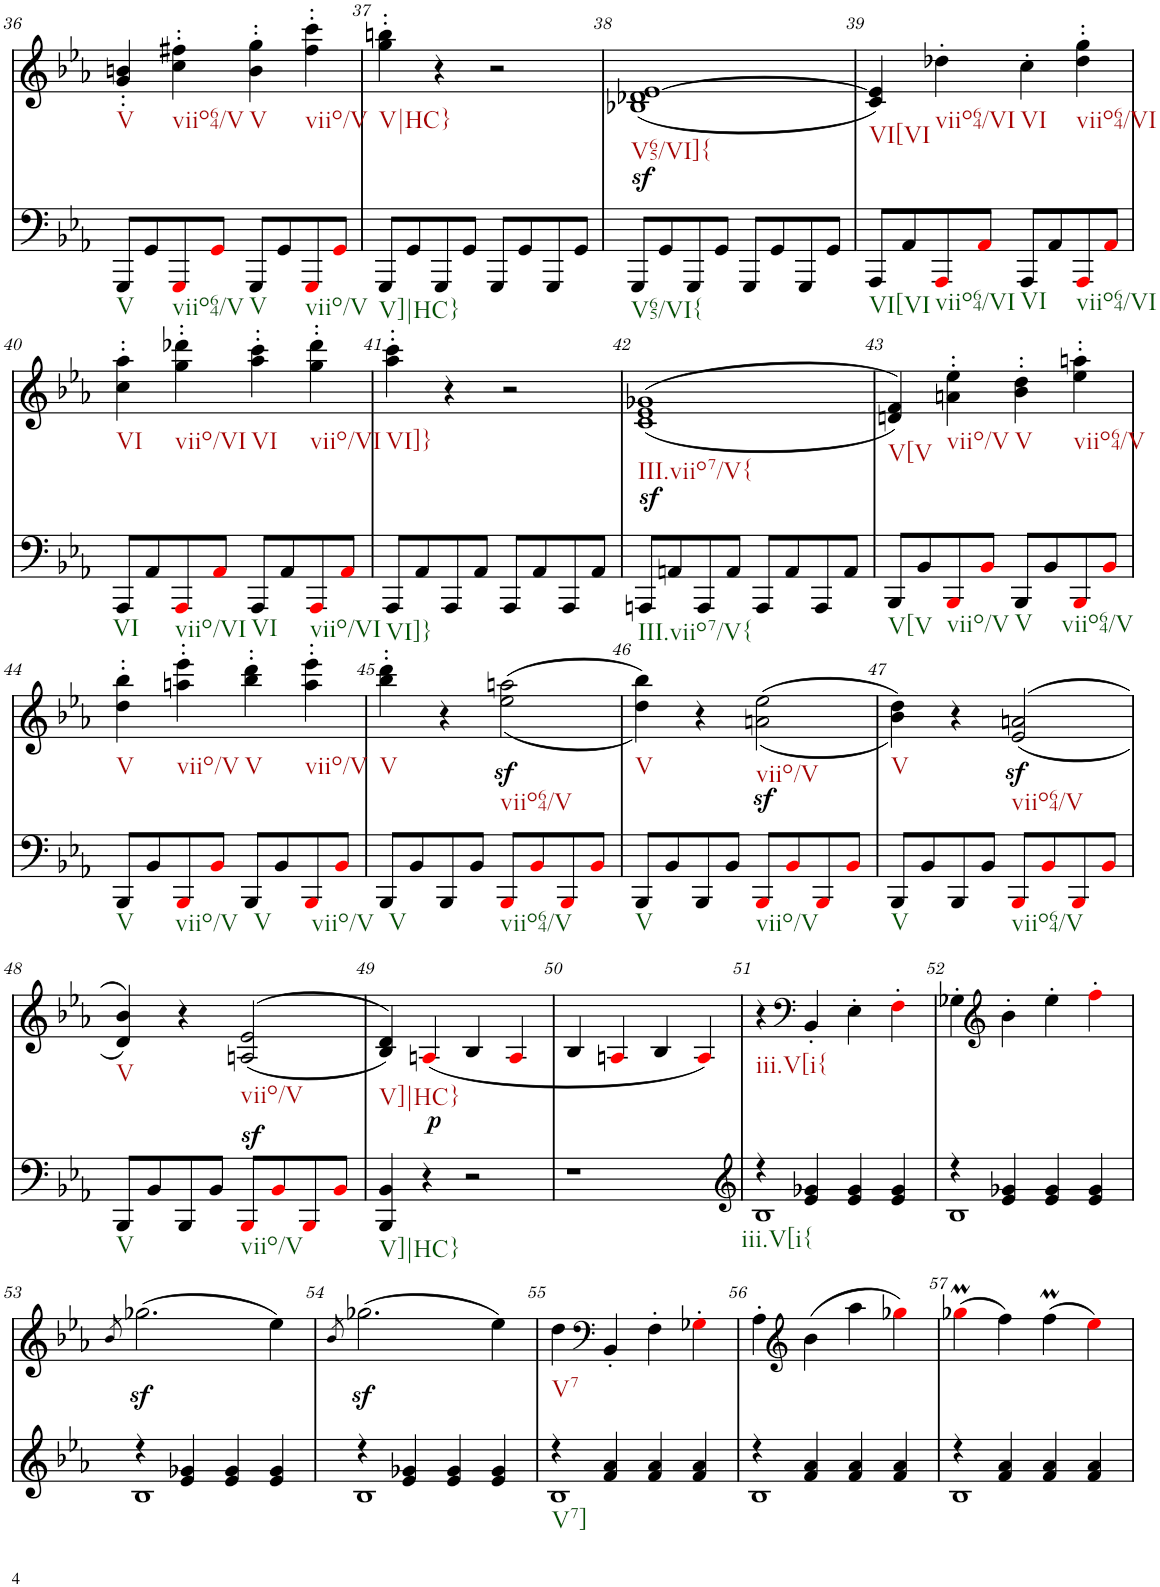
**kern	**dynam	**kern	**text
*part2	*part2	*part1	*part1
*staff2	*staff2	*staff1	*staff1
*I"piano	*	*I"piano	*
*I'Pno	*	*I'Pno	*
!!LO:PB:g=z
*clefF4	*	*clefG2	*
*k[b-e-a-]	*	*k[b-e-a-]	*
*c:	*	*c:	*
*M2/2	*	*M2/2	*
*met(c|)	*	*met(c|)	*
=36	=36	=36	=36
8GGG/L	.	4g/' 4bn/'	.
8GG/	.	.	.
8GGGi/	.	4cc\' 4ff#X\'	.
8GGi/J	.	.	.
8GGG/L	.	4b\' 4gg\'	.
8GG/	.	.	.
8GGGi/	.	4ff#\' 4ccc\'	.
8GGi/J	.	.	.
=37	=37	=37	=37
8GGG/L	.	4gg\' 4bbn\'	.
8GG/	.	.	.
8GGG/	.	4r	.
8GG/J	.	.	.
8GGG/L	.	2r	.
8GG/	.	.	.
8GGG/	.	.	.
8GG/J	.	.	.
=38	=38	=38	=38
8GGGz>/L	.	(<1B-X 1d-X [1e-	.
8GG/	.	.	.
8GGG/	.	.	.
8GG/J	.	.	.
8GGG/L	.	.	.
8GG/	.	.	.
8GGG/	.	.	.
8GG/J	.	.	.
=39	=39	=39	=39
8AAA-/L	.	4c/ 4e-/])	.
8AA-/	.	.	.
8AAA-i/	.	4dd-X'\	.
8AA-i/J	.	.	.
8AAA-/L	.	4cc'\	.
8AA-/	.	.	.
8AAA-i/	.	4dd-\' 4gg\'	.
8AA-i/J	.	.	.
!!LO:LB:g=z
=40	=40	=40	=40
8AAA-/L	.	4cc\' 4aa-\'	.
8AA-/	.	.	.
8AAA-i/	.	4gg\' 4ddd-X\'	.
8AA-i/J	.	.	.
8AAA-/L	.	4aa-\' 4ccc\'	.
8AA-/	.	.	.
8AAA-i/	.	4gg\' 4ddd-\'	.
8AA-i/J	.	.	.
=41	=41	=41	=41
8AAA-/L	.	4aa-\' 4ccc\'	.
8AA-/	.	.	.
8AAA-/	.	4r	.
8AA-/J	.	.	.
8AAA-/L	.	2r	.
8AA-/	.	.	.
8AAA-/	.	.	.
8AA-/J	.	.	.
=42	=42	=42	=42
8AAAnz>/L	.	(>(1c 1e- 1g-X	.
8AAn/	.	.	.
8AAA/	.	.	.
8AA/J	.	.	.
8AAA/L	.	.	.
8AA/	.	.	.
8AAA/	.	.	.
8AA/J	.	.	.
=43	=43	=43	=43
8BBB-/L	.	4dn/ 4f/))	.
8BB-/	.	.	.
8BBB-i/	.	4an\' 4ee-\'	.
8BB-i/J	.	.	.
8BBB-/L	.	4b-\' 4dd\'	.
8BB-/	.	.	.
8BBB-i/	.	4ee-\' 4aan\'	.
8BB-i/J	.	.	.
!!LO:LB:g=z
=44	=44	=44	=44
8BBB-/L	.	4dd\' 4bb-\'	.
8BB-/	.	.	.
8BBB-i/	.	4aan\' 4eee-\'	.
8BB-i/J	.	.	.
8BBB-/L	.	4bb-\' 4ddd\'	.
8BB-/	.	.	.
8BBB-i/	.	4aa\' 4eee-\'	.
8BB-i/J	.	.	.
=45	=45	=45	=45
8BBB-/L	.	4bb-\' 4ddd\'	.
8BB-/	.	.	.
8BBB-/	.	4r	.
8BB-/J	.	.	.
8BBB-i/L	.	(<(2ee-\z< 2aan\z<	.
8BB-i/	.	.	.
8BBB-i/	.	.	.
8BB-i/J	.	.	.
=46	=46	=46	=46
8BBB-/L	.	4dd\ 4bb-\))	.
8BB-/	.	.	.
8BBB-/	.	4r	.
8BB-/J	.	.	.
8BBB-z>i/L	.	((<2an\ 2ee-\	.
8BB-i/	.	.	.
8BBB-i/	.	.	.
8BB-i/J	.	.	.
=47	=47	=47	=47
8BBB-/L	.	4b-\ 4dd\))	.
8BB-/	.	.	.
8BBB-/	.	4r	.
8BB-/J	.	.	.
8BBB-i/L	.	(>(2e-/z< 2an/z<	.
8BB-i/	.	.	.
8BBB-i/	.	.	.
8BB-i/J	.	.	.
!!LO:LB:g=z
=48	=48	=48	=48
8BBB-/L	.	4d/ 4b-/))	.
8BB-/	.	.	.
8BBB-/	.	4r	.
8BB-/J	.	.	.
8BBB-z>i/L	.	((>2An/ 2e-/	.
8BB-i/	.	.	.
8BBB-i/	.	.	.
8BB-i/J	.	.	.
=49	=49	=49	=49
4BBB-/ 4BB-/	.	4B-/ 4d/))	.
!	!LO:DY:a	!	!LO:LY:b
4r	p	(<4Ani/	p
2r	.	4B-/	.
.	.	4Ai/	.
=50	=50	=50	=50
1r	.	4B-/	.
.	.	4Ani/	.
.	.	4B-/	.
.	.	4Ai/)	.
=51	=51	=51	=51
*clefG2	*	*	*
*^	*	*	*
4r	1B-	.	4r	.
*	*	*	*clefF4	*
4e-/ 4g-X/	.	.	4BB-'/	.
4e-/ 4g-/	.	.	4E-'\	.
4e-/ 4g-/	.	.	4F'i\	.
=52	=52	=52	=52	=52
4r	1B-	.	4G-X'\	.
*	*	*	*clefG2	*
4e-/ 4g-X/	.	.	4b-'\	.
4e-/ 4g-/	.	.	4ee-'\	.
4e-/ 4g-/	.	.	4ff'i\	.
!!LO:LB:g=z
=53	=53	=53	=53	=53
.	.	.	8qb-/	.
4r	1B-	.	(2.gg-Xz<\	.
4e-/ 4g-X/	.	.	.	.
4e-/ 4g-/	.	.	.	.
4e-/ 4g-/	.	.	4ee-\)	.
=54	=54	=54	=54	=54
.	.	.	8qb-/	.
4r	1B-	.	(2.gg-Xz<\	.
4e-/ 4g-X/	.	.	.	.
4e-/ 4g-/	.	.	.	.
4e-/ 4g-/	.	.	4ee-\)	.
=55	=55	=55	=55	=55
4r	1B-	.	4dd\	.
*	*	*	*clefF4	*
4f/ 4a-/	.	.	4BB-'/	.
4f/ 4a-/	.	.	4F'\	.
4f/ 4a-/	.	.	4G-X'i\	.
=56	=56	=56	=56	=56
4r	1B-	.	4A-'\	.
*	*	*	*clefG2	*
4f/ 4a-/	.	.	(4b-\	.
4f/ 4a-/	.	.	4aa-\	.
4f/ 4a-/	.	.	4gg-Xi\)	.
=57	=57	=57	=57	=57
4r	1B-	.	(4gg-XMi\	.
4f/ 4a-/	.	.	4ff\)	.
4f/ 4a-/	.	.	(4ffM\	.
4f/ 4a-/	.	.	4ee-i\)	.
*v	*v	*	*	*
=	=	=	=
*-	*-	*-	*-
